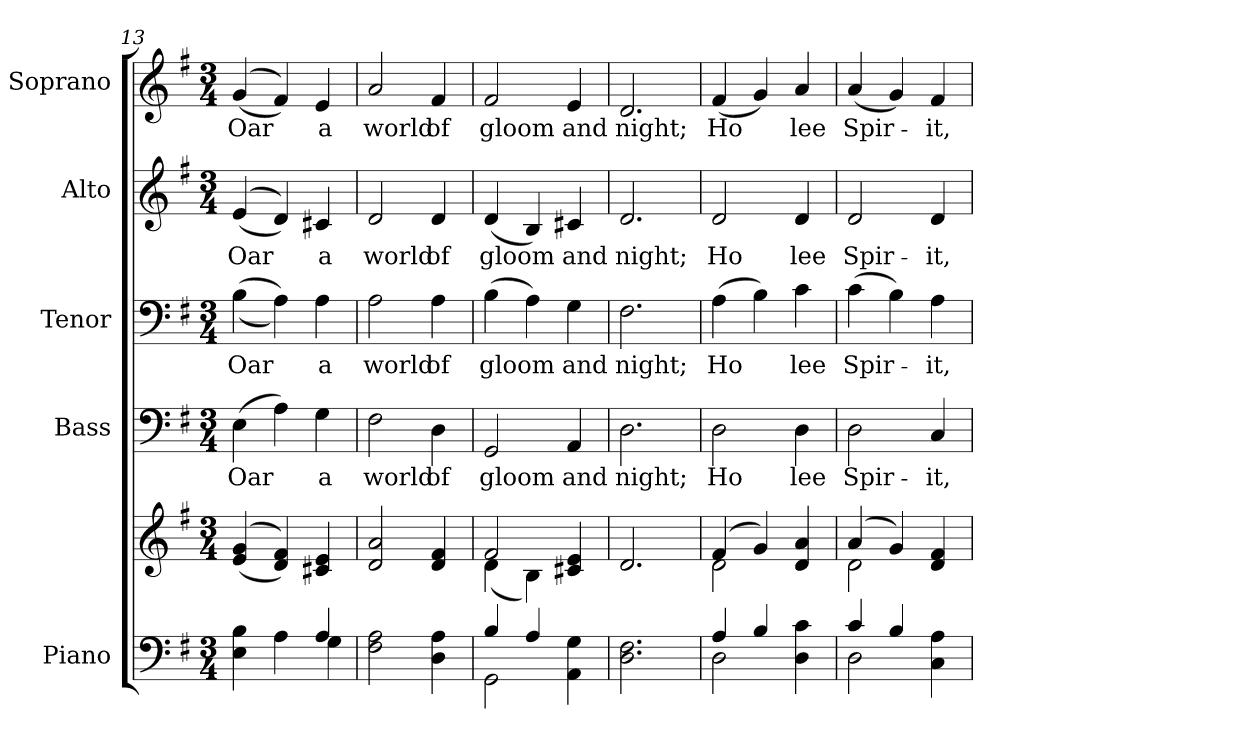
**kern	**kern	**kern	**text	**kern	**text	**kern	**text	**kern	**text
*part5	*part5	*part4	*part4	*part3	*part3	*part2	*part2	*part1	*part1
*staff6	*staff5	*staff4	*staff4	*staff3	*staff3	*staff2	*staff2	*staff1	*staff1
*I"Piano	*	*I"Bass	*	*I"Tenor	*	*I"Alto	*	*I"Soprano	*
*I'Pno.	*	*I'B.	*	*I'T.	*	*I'A.	*	*I'S.	*
!!LO:PB:g=z
*clefF4	*clefG2	*clefF4	*	*clefF4	*	*clefG2	*	*clefG2	*
*k[f#]	*k[f#]	*k[f#]	*	*k[f#]	*	*k[f#]	*	*k[f#]	*
*G:	*G:	*G:	*	*G:	*	*G:	*	*G:	*
*M3/4	*M3/4	*M3/4	*	*M3/4	*	*M3/4	*	*M3/4	*
=13	=13	=13	=13	=13	=13	=13	=13	=13	=13
*^	*	*	*	*	*	*	*	*	*
!	!	!	!	!LO:LY:b:color=#000000	!	!	!	!	!	!
!	!	!	!	!	!	!LO:LY:b:color=#000000	!	!	!	!
!	!	!	!	!	!	!	!	!LO:LY:b:color=#000000	!	!
!	!	!	!	!	!	!	!	!	!	!LO:LY:b:color=#000000
4Ei\ 4Bi	2ryy	((4ei/ 4gi	(4Ei\	Oar	((4Bi\	Oar	((4ei/	Oar	((4gi/	Oar
4Ai\	.	4di/ 4f#i))	4Ai\)	.	4Ai\))	.	4di/))	.	4f#i/))	.
!	!	!	!	!LO:LY:b:color=#000000	!	!	!	!	!	!
!	!	!	!	!	!	!LO:LY:b:color=#000000	!	!	!	!
!	!	!	!	!	!	!	!	!LO:LY:b:color=#000000	!	!
!	!	!	!	!	!	!	!	!	!	!LO:LY:b:color=#000000
4Ai/	4Gi\	4c#Xi/ 4ei	4Gi\	a	4Ai\	a	4c#Xi/	a	4ei/	a
*v	*v	*	*	*	*	*	*	*	*	*
=14	=14	=14	=14	=14	=14	=14	=14	=14	=14
*^	*	*	*	*	*	*	*	*	*
!	!	!	!	!LO:LY:b:color=#000000	!	!	!	!	!	!
*v	*v	*	*	*	*	*	*	*	*	*
*^	*	*	*	*	*	*	*	*	*
!	!	!	!	!	!	!LO:LY:b:color=#000000	!	!	!	!
*v	*v	*	*	*	*	*	*	*	*	*
*^	*	*	*	*	*	*	*	*	*
!	!	!	!	!	!	!	!	!LO:LY:b:color=#000000	!	!
*v	*v	*	*	*	*	*	*	*	*	*
*^	*	*	*	*	*	*	*	*	*
!	!	!	!	!	!	!	!	!	!	!LO:LY:b:color=#000000
*v	*v	*	*	*	*	*	*	*	*	*
2F#i\ 2Ai	2di/ 2ai	2F#i\	world	2Ai\	world	2di/	world	2ai/	world
!	!	!	!LO:LY:b:color=#000000	!	!	!	!	!	!
!	!	!	!	!	!LO:LY:b:color=#000000	!	!	!	!
!	!	!	!	!	!	!	!LO:LY:b:color=#000000	!	!
!	!	!	!	!	!	!	!	!	!LO:LY:b:color=#000000
4Di\ 4Ai	4di/ 4f#i	4Di\	of	4Ai\	of	4di/	of	4f#i/	of
=15	=15	=15	=15	=15	=15	=15	=15	=15	=15
*^	*^	*	*	*	*	*	*	*	*
!	!	!	!	!	!LO:LY:b:color=#000000	!	!	!	!	!	!
!	!	!	!	!	!	!	!LO:LY:b:color=#000000	!	!	!	!
!	!	!	!	!	!	!	!	!	!LO:LY:b:color=#000000	!	!
!	!	!	!	!	!	!	!	!	!	!	!LO:LY:b:color=#000000
4Bi/	2GGi\	2f#i/	(4di\	2GGi/	gloom	(4Bi\	gloom	(4di/	gloom	2f#i/	gloom
4Ai/	.	.	4Bi\)	.	.	4Ai\)	.	4Bi/)	.	.	.
!	!	!	!	!	!LO:LY:b:color=#000000	!	!	!	!	!	!
!	!	!	!	!	!	!	!LO:LY:b:color=#000000	!	!	!	!
!	!	!	!	!	!	!	!	!	!LO:LY:b:color=#000000	!	!
!	!	!	!	!	!	!	!	!	!	!	!LO:LY:b:color=#000000
4AAi\ 4Gi	4ryy	4c#Xi/ 4ei	4ryy	4AAi/	and	4Gi\	and	4c#Xi/	and	4ei/	and
*v	*v	*	*	*	*	*	*	*	*	*	*
*	*v	*v	*	*	*	*	*	*	*	*
!!LO:PB:g=z
=16	=16	=16	=16	=16	=16	=16	=16	=16	=16
*^	*^	*	*	*	*	*	*	*	*
!	!	!	!	!	!LO:LY:b:color=#000000	!	!	!	!	!	!
*v	*v	*	*	*	*	*	*	*	*	*	*
*	*v	*v	*	*	*	*	*	*	*	*
*^	*^	*	*	*	*	*	*	*	*
!	!	!	!	!	!	!	!LO:LY:b:color=#000000	!	!	!	!
*v	*v	*	*	*	*	*	*	*	*	*	*
*	*v	*v	*	*	*	*	*	*	*	*
*^	*^	*	*	*	*	*	*	*	*
!	!	!	!	!	!	!	!	!	!LO:LY:b:color=#000000	!	!
*v	*v	*	*	*	*	*	*	*	*	*	*
*	*v	*v	*	*	*	*	*	*	*	*
*^	*^	*	*	*	*	*	*	*	*
!	!	!	!	!	!	!	!	!	!	!	!LO:LY:b:color=#000000
*v	*v	*	*	*	*	*	*	*	*	*	*
*	*v	*v	*	*	*	*	*	*	*	*
2.Di\ 2.F#i	2.di/	2.Di\	night;	2.F#i\	night;	2.di/	night;	2.di/	night;
=17	=17	=17	=17	=17	=17	=17	=17	=17	=17
*^	*^	*	*	*	*	*	*	*	*
!	!	!	!	!	!LO:LY:b:color=#000000	!	!	!	!	!	!
!	!	!	!	!	!	!	!LO:LY:b:color=#000000	!	!	!	!
!	!	!	!	!	!	!	!	!	!LO:LY:b:color=#000000	!	!
!	!	!	!	!	!	!	!	!	!	!	!LO:LY:b:color=#000000
4Ai/	2Di\	(4f#i/	2di\	2Di\	Ho	(4Ai\	Ho	2di/	Ho	(4f#i/	Ho
4Bi/	.	4gi/)	.	.	.	4Bi\)	.	.	.	4gi/)	.
!	!	!	!	!	!LO:LY:b:color=#000000	!	!	!	!	!	!
!	!	!	!	!	!	!	!LO:LY:b:color=#000000	!	!	!	!
!	!	!	!	!	!	!	!	!	!LO:LY:b:color=#000000	!	!
!	!	!	!	!	!	!	!	!	!	!	!LO:LY:b:color=#000000
4Di\ 4ci	4ryy	4di/ 4ai	4ryy	4Di\	lee	4ci\	lee	4di/	lee	4ai/	lee
=18	=18	=18	=18	=18	=18	=18	=18	=18	=18	=18	=18
!	!	!	!	!	!LO:LY:b:color=#000000	!	!	!	!	!	!
!	!	!	!	!	!	!	!LO:LY:b:color=#000000	!	!	!	!
!	!	!	!	!	!	!	!	!	!LO:LY:b:color=#000000	!	!
!	!	!	!	!	!	!	!	!	!	!	!LO:LY:b:color=#000000
4ci/	2Di\	(4ai/	2di\	2Di\	Spir-	(4ci\	Spir-	2di/	Spir-	(4ai/	Spir-
4Bi/	.	4gi/)	.	.	.	4Bi\)	.	.	.	4gi/)	.
!	!	!	!	!	!LO:LY:b:color=#000000	!	!	!	!	!	!
!	!	!	!	!	!	!	!LO:LY:b:color=#000000	!	!	!	!
!	!	!	!	!	!	!	!	!	!LO:LY:b:color=#000000	!	!
!	!	!	!	!	!	!	!	!	!	!	!LO:LY:b:color=#000000
4Ci\ 4Ai	4ryy	4di/ 4f#i	4ryy	4Ci/	-it,	4Ai\	-it,	4di/	-it,	4f#i/	-it,
*v	*v	*	*	*	*	*	*	*	*	*	*
*	*v	*v	*	*	*	*	*	*	*	*
=	=	=	=	=	=	=	=	=	=
*-	*-	*-	*-	*-	*-	*-	*-	*-	*-
